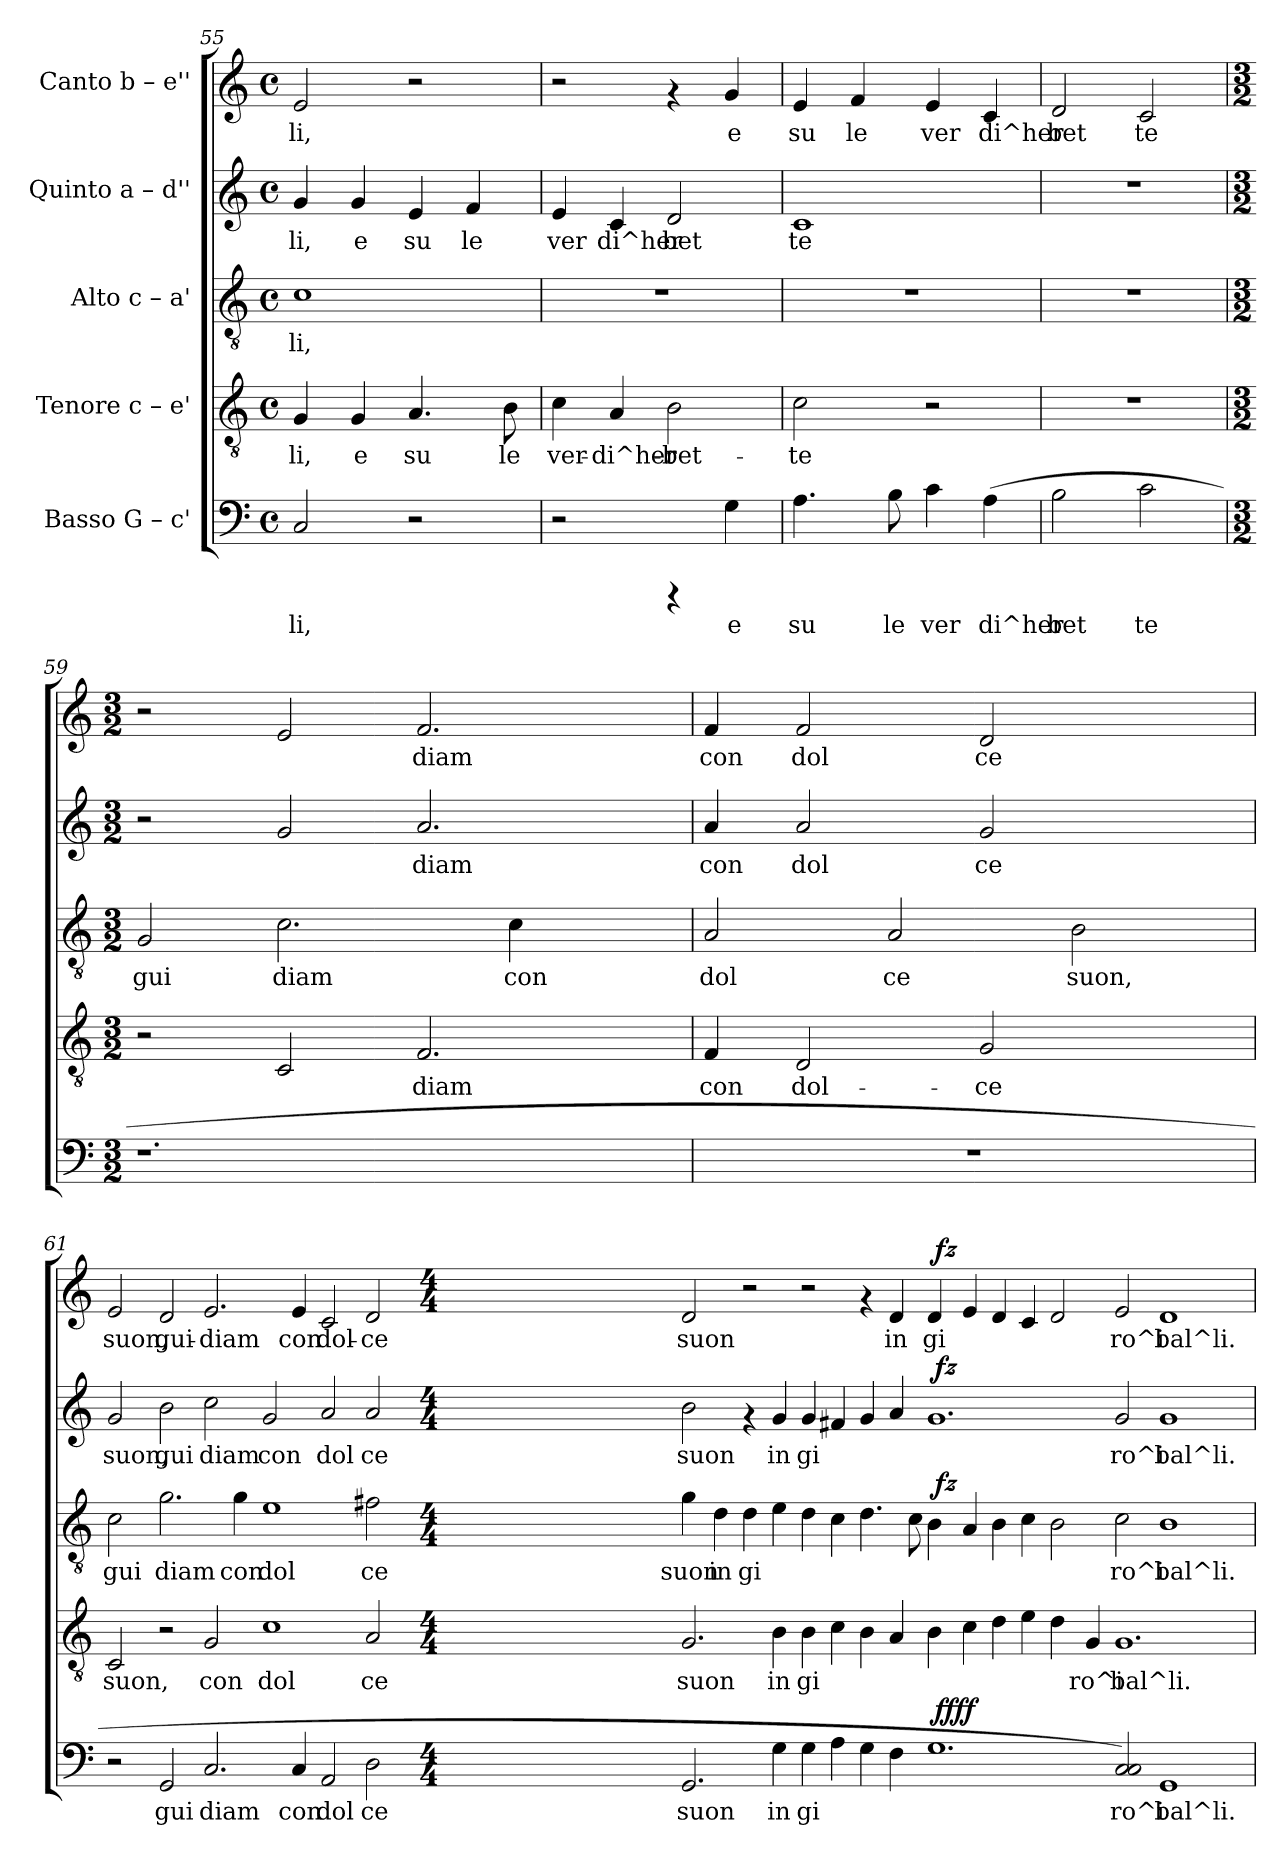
**kern	**text	**dynam	**kern	**text	**kern	**text	**dynam	**kern	**text	**dynam	**kern	**text	**dynam
*part5	*part5	*part5	*part4	*part4	*part3	*part3	*part3	*part2	*part2	*part2	*part1	*part1	*part1
*staff5	*staff5	*staff5	*staff4	*staff4	*staff3	*staff3	*staff3	*staff2	*staff2	*staff2	*staff1	*staff1	*staff1
*I"Basso  G – c'	*	*	*I"Tenore  c – e'	*	*I"Alto  c – a'	*	*	*I"Quinto  a – d''	*	*	*I"Canto  b – e''	*	*
*clefF4	*	*	*clefGv2	*	*clefGv2	*	*	*clefG2	*	*	*clefG2	*	*
*k[]	*	*	*k[]	*	*k[]	*	*	*k[]	*	*	*k[]	*	*
*C:	*	*	*C:	*	*C:	*	*	*C:	*	*	*C:	*	*
*M4/4	*	*	*M4/4	*	*M4/4	*	*	*M4/4	*	*	*M4/4	*	*
*met(c)	*	*	*met(c)	*	*met(c)	*	*	*met(c)	*	*	*met(c)	*	*
=55	=55	=55	=55	=55	=55	=55	=55	=55	=55	=55	=55	=55	=55
!	!LO:LY:b:rj	!	!	!LO:LY:b:rj	!	!LO:LY:b:rj	!	!	!LO:LY:b:rj	!	!	!LO:LY:b:rj	!
2C/	li,	.	4G/	li,	1c	-li,	.	4g/	li,	.	2e/	-li,	.
!	!	!	!	!LO:LY:b:rj	!	!	!	!	!LO:LY:b:rj	!	!	!	!
.	.	.	4G/	e	.	.	.	4g/	e	.	.	.	.
!	!	!	!	!LO:LY:b:rj	!	!	!	!	!LO:LY:b:rj	!	!	!	!
2r	.	.	4.A/	su	.	.	.	4e/	su	.	2r	.	.
!	!	!	!	!	!	!	!	!	!LO:LY:b:rj	!	!	!	!
.	.	.	.	.	.	.	.	4f/	le	.	.	.	.
!	!	!	!	!LO:LY:b:rj	!	!	!	!	!	!	!	!	!
.	.	.	8B\	le	.	.	.	.	.	.	.	.	.
!!LO:LB:g=z
=56	=56	=56	=56	=56	=56	=56	=56	=56	=56	=56	=56	=56	=56
!	!	!	!	!LO:LY:b:rj	!	!	!	!	!LO:LY:b:rj	!	!	!	!
2r	.	.	4c\	ver-	1r	.	.	4e/	ver	.	2r	.	.
!	!	!	!	!LO:LY:b:rj	!	!	!	!	!LO:LY:b:rj	!	!	!	!
.	.	.	4A/	-di^her-	.	.	.	4c/	di^her	.	.	.	.
!	!	!	!	!LO:LY:b:rj	!	!	!	!	!LO:LY:b:rj	!	!	!	!
4rCCC	.	.	2B\	-bet-	.	.	.	2d/	bet	.	4rf	.	.
!	!LO:LY:b:rj	!	!	!	!	!	!	!	!	!	!	!LO:LY:b:rj	!
4G\	e	.	.	.	.	.	.	.	.	.	4g/	e	.
=57	=57	=57	=57	=57	=57	=57	=57	=57	=57	=57	=57	=57	=57
!	!LO:LY:b:rj	!	!	!LO:LY:b:rj	!	!	!	!	!LO:LY:b:rj	!	!	!LO:LY:b:rj	!
4.A\	su	.	2c\	-te	1r	.	.	1c	te	.	4e/	su	.
!	!	!	!	!	!	!	!	!	!	!	!	!LO:LY:b:rj	!
.	.	.	.	.	.	.	.	.	.	.	4f/	le	.
!	!LO:LY:b:rj	!	!	!	!	!	!	!	!	!	!	!	!
8B\	le	.	.	.	.	.	.	.	.	.	.	.	.
!	!LO:LY:b:rj	!	!	!	!	!	!	!	!	!	!	!LO:LY:b:rj	!
4c\	ver	.	2r	.	.	.	.	.	.	.	4e/	ver	.
!	!LO:LY:b:rj	!	!	!	!	!	!	!	!	!	!	!LO:LY:b:rj	!
(<4A\	di^her	.	.	.	.	.	.	.	.	.	4c/	di^her	.
=58	=58	=58	=58	=58	=58	=58	=58	=58	=58	=58	=58	=58	=58
!	!LO:LY:b:rj	!	!	!	!	!	!	!	!	!	!	!LO:LY:b:rj	!
2B\	bet	.	1r	.	1r	.	.	1r	.	.	2d/	bet	.
!	!LO:LY:b:rj	!	!	!	!	!	!	!	!	!	!	!LO:LY:b:rj	!
2c\	te	.	.	.	.	.	.	.	.	.	2c/	te	.
=59	=59	=59	=59	=59	=59	=59	=59	=59	=59	=59	=59	=59	=59
*M3/2	*	*	*M3/2	*	*M3/2	*	*	*M3/2	*	*	*M3/2	*	*
!	!	!	!	!	!	!LO:LY:b:rj	!	!	!	!	!	!	!
1.r	.	.	2r	.	2G/	gui	.	2r	.	.	2r	.	.
!	!	!	!	!	!	!LO:LY:b:rj	!	!	!	!	!	!	!
.	.	.	2C/	.	2.c\	diam	.	2g/	.	.	2e/	.	.
!	!	!	!	!LO:LY:b:rj	!	!	!	!	!LO:LY:b:rj	!	!	!LO:LY:b:rj	!
.	.	.	2.F/	diam	.	.	.	2.a/	diam	.	2.f/	diam	.
!	!	!	!	!	!	!LO:LY:b:rj	!	!	!	!	!	!	!
.	.	.	.	.	4c\	con	.	.	.	.	.	.	.
4ryy	.	.	.	.	4ryy	.	.	.	.	.	.	.	.
=60	=60	=60	=60	=60	=60	=60	=60	=60	=60	=60	=60	=60	=60
!	!	!	!	!LO:LY:b:rj	!	!LO:LY:b:rj	!	!	!LO:LY:b:rj	!	!	!LO:LY:b:rj	!
1.r	.	.	4F/	con	2A/	dol	.	4a/	con	.	4f/	con	.
!	!	!	!	!LO:LY:b:rj	!	!	!	!	!LO:LY:b:rj	!	!	!LO:LY:b:rj	!
.	.	.	2D/	dol-	.	.	.	2a/	dol	.	2f/	dol	.
!	!	!	!	!	!	!LO:LY:b:rj	!	!	!	!	!	!	!
.	.	.	.	.	2A/	ce	.	.	.	.	.	.	.
!	!	!	!	!LO:LY:b:rj	!	!	!	!	!LO:LY:b:rj	!	!	!LO:LY:b:rj	!
.	.	.	2G/	-ce	.	.	.	2g/	ce	.	2d/	ce	.
!	!	!	!	!	!	!LO:LY:b:rj	!	!	!	!	!	!	!
.	.	.	.	.	2B\	suon,	.	.	.	.	.	.	.
.	.	.	4ryy	.	.	.	.	4ryy	.	.	4ryy	.	.
!!LO:PB:g=z
=61	=61	=61	=61	=61	=61	=61	=61	=61	=61	=61	=61	=61	=61
!	!	!	!	!LO:LY:b:rj	!	!LO:LY:b:rj	!	!	!LO:LY:b:rj	!	!	!LO:LY:b:rj	!
*^	*	*	*	*	*^	*	*	*^	*	*	*^	*	*
2r	1ryy	.	.	2C/	suon,	2c\	1ryy	gui	.	2g/	1ryy	suon,	.	2e/	1ryy	suon,	.
!	!	!LO:LY:b:rj	!	!	!	!	!	!LO:LY:b:rj	!	!	!	!LO:LY:b:rj	!	!	!	!LO:LY:b:rj	!
2GG/	.	gui	.	2r	.	2.g\	.	diam	.	2b\	.	gui	.	2d/	.	gui-	.
!	!	!LO:LY:b:rj	!	!	!LO:LY:b:rj	!	!	!	!	!	!	!LO:LY:b:rj	!	!	!	!LO:LY:b:rj	!
2.C/	1ryy	diam	.	2G/	con	.	1ryy	.	.	2cc\	1ryy	diam	.	2.e/	1ryy	-diam	.
!	!	!	!	!	!	!	!	!LO:LY:b:rj	!	!	!	!	!	!	!	!	!
.	.	.	.	.	.	4g\	.	con	.	.	.	.	.	.	.	.	.
!	!	!	!	!	!LO:LY:b:rj	!	!	!LO:LY:b:rj	!	!	!	!LO:LY:b:rj	!	!	!	!	!
.	.	.	.	1c	dol	1e	.	dol	.	2g/	.	con	.	.	.	.	.
!	!	!LO:LY:b:rj	!	!	!	!	!	!	!	!	!	!	!	!	!	!LO:LY:b:rj	!
4C/	.	con	.	.	.	.	.	.	.	.	.	.	.	4e/	.	con	.
!	!	!LO:LY:b:rj	!	!	!	!	!	!	!	!	!	!LO:LY:b:rj	!	!	!	!LO:LY:b:rj	!
2AA/	1ryy	dol	.	.	.	.	1ryy	.	.	2a/	1ryy	dol	.	2c/	1ryy	dol-	.
!	!	!LO:LY:b:rj	!	!	!LO:LY:b:rj	!	!	!LO:LY:b:rj	!	!	!	!LO:LY:b:rj	!	!	!	!LO:LY:b:rj	!
2D\	.	ce	.	2A/	ce	2f#X\	.	ce	.	2a/	.	ce	.	2d/	.	-ce	.
*M4/4	*	*	*	*M4/4	*	*M4/4	*	*	*	*M4/4	*	*	*	*M4/4	*	*	*
*met(c)	*	*	*	*met(c)	*	*met(c)	*	*	*	*met(c)	*	*	*	*met(c)	*	*	*
!	!	!LO:LY:b:rj	!	!	!LO:LY:b:rj	!	!	!LO:LY:b:rj	!	!	!	!LO:LY:b:rj	!	!	!	!LO:LY:b:rj	!
2.GG/	1ryy	suon	.	2.G/	suon	4g\	1ryy	suon	.	2b\	1ryy	suon	.	2d/	1ryy	suon	.
!	!	!	!	!	!	!	!	!LO:LY:b:rj	!	!	!	!	!	!	!	!	!
.	.	.	.	.	.	4d\	.	in	.	.	.	.	.	.	.	.	.
!	!	!	!	!	!	!	!	!LO:LY:b:rj	!	!	!	!	!	!	!	!	!
.	.	.	.	.	.	4d\	.	gi	.	4rf	.	.	.	2r	.	.	.
!	!	!LO:LY:b:rj	!	!	!LO:LY:b:rj	!	!	!LO:LY:b:rj	!	!	!	!LO:LY:b:rj	!	!	!	!	!
4G\	.	in	.	4B\	in	4e\	.	.	.	4g/	.	in	.	.	.	.	.
!	!	!LO:LY:b:rj	!	!	!LO:LY:b:rj	!	!	!LO:LY:b:rj	!	!	!	!LO:LY:b:rj	!	!	!	!	!
4G\	1ryy	gi	.	4B\	gi	4d\	1ryy	.	.	4g/	1ryy	gi	.	2r	1ryy	.	.
!	!	!LO:LY:b:rj	!	!	!LO:LY:b:rj	!	!	!LO:LY:b:rj	!	!	!	!LO:LY:b:rj	!	!	!	!	!
4A\	.	.	.	4c\	.	4c\	.	.	.	4f#X/	.	.	.	.	.	.	.
!	!	!LO:LY:b:rj	!	!	!LO:LY:b:rj	!	!	!LO:LY:b:rj	!	!	!	!LO:LY:b:rj	!	!	!	!	!
4G\	.	.	.	4B\	.	4.d\	.	.	.	4g/	.	.	.	4rf	.	.	.
!	!	!LO:LY:b:rj	!	!	!LO:LY:b:rj	!	!	!	!	!	!	!LO:LY:b:rj	!	!	!	!LO:LY:b:rj	!
4F\	.	.	.	4A/	.	.	.	.	.	4a/	.	.	.	4d/	.	in	.
!	!	!	!	!	!	!	!	!LO:LY:b:rj	!	!	!	!	!	!	!	!	!
.	.	.	.	.	.	8c\	.	.	.	.	.	.	.	.	.	.	.
!	!	!LO:LY:b:rj	!	!	!LO:LY:b:rj	!	!	!LO:LY:b:rj	!	!	!	!LO:LY:b:rj	!	!	!	!LO:LY:b:rj	!
1.G	32ryy	.	.	4B\	.	4B\	32ryy	.	.	1.g	32ryy	.	.	4d/	32ryy	gi-	.
!	!	!	!LO:DY:b	!	!	!	!	!	!LO:DY:b	!	!	!	!LO:DY:b	!	!	!	!LO:DY:b
.	1ryy	.	ffff	.	.	.	1ryy	.	fz	.	1ryy	.	fz	.	1ryy	.	fz
!	!	!	!	!	!LO:LY:b:rj	!	!	!LO:LY:b:rj	!	!	!	!	!	!	!	!LO:LY:b:rj	!
.	.	.	.	4c\	.	4A/	.	.	.	.	.	.	.	4e/	.	--	.
!	!	!	!	!	!LO:LY:b:rj	!	!	!LO:LY:b:rj	!	!	!	!	!	!	!	!LO:LY:b:rj	!
.	.	.	.	4d\	.	4B\	.	.	.	.	.	.	.	4d/	.	--	.
!	!	!	!	!	!LO:LY:b:rj	!	!	!LO:LY:b:rj	!	!	!	!	!	!	!	!LO:LY:b:rj	!
.	.	.	.	4e\	.	4c\	.	.	.	.	.	.	.	4c/	.	--	.
!	!	!	!	!	!LO:LY:b:rj	!	!	!LO:LY:b:rj	!	!	!	!	!	!	!	!LO:LY:b:rj	!
.	.	.	.	4d\	.	2B\	.	.	.	.	.	.	.	2d/	.	--	.
.	1ryy	.	.	.	.	.	1ryy	.	.	.	1ryy	.	.	.	1ryy	.	.
!	!	!	!	!	!LO:LY:b:rj	!	!	!	!	!	!	!	!	!	!	!	!
.	.	.	.	4G/	ro^i	.	.	.	.	.	.	.	.	.	.	.	.
!	!	!LO:LY:b:rj	!	!	!LO:LY:b:rj	!	!	!LO:LY:b:rj	!	!	!	!LO:LY:b:rj	!	!	!	!LO:LY:b:rj	!
2C/ 2C/)	.	ro^i	.	1.G	bal^li.	2c\	.	ro^i	.	2g/	.	ro^i	.	2e/	.	-ro^i	.
!	!	!LO:LY:b:rj	!	!	!	!	!	!LO:LY:b:rj	!	!	!	!LO:LY:b:rj	!	!	!	!LO:LY:b:rj	!
1GG	.	bal^li.	.	.	.	1B	.	bal^li.	.	1g	.	bal^li.	.	1d	.	bal^li.-	.
.	2ryy	.	.	.	.	.	2ryy	.	.	.	2ryy	.	.	.	2ryy	.	.
.	4...ryy	.	.	.	.	.	4...ryy	.	.	.	4...ryy	.	.	.	4...ryy	.	.
*	*	*	*	*	*	*v	*v	*	*	*	*	*	*	*v	*v	*	*
*v	*v	*	*	*	*	*	*	*	*v	*v	*	*	*	*	*
=	=	=	=	=	=	=	=	=	=	=	=	=	=
*-	*-	*-	*-	*-	*-	*-	*-	*-	*-	*-	*-	*-	*-
